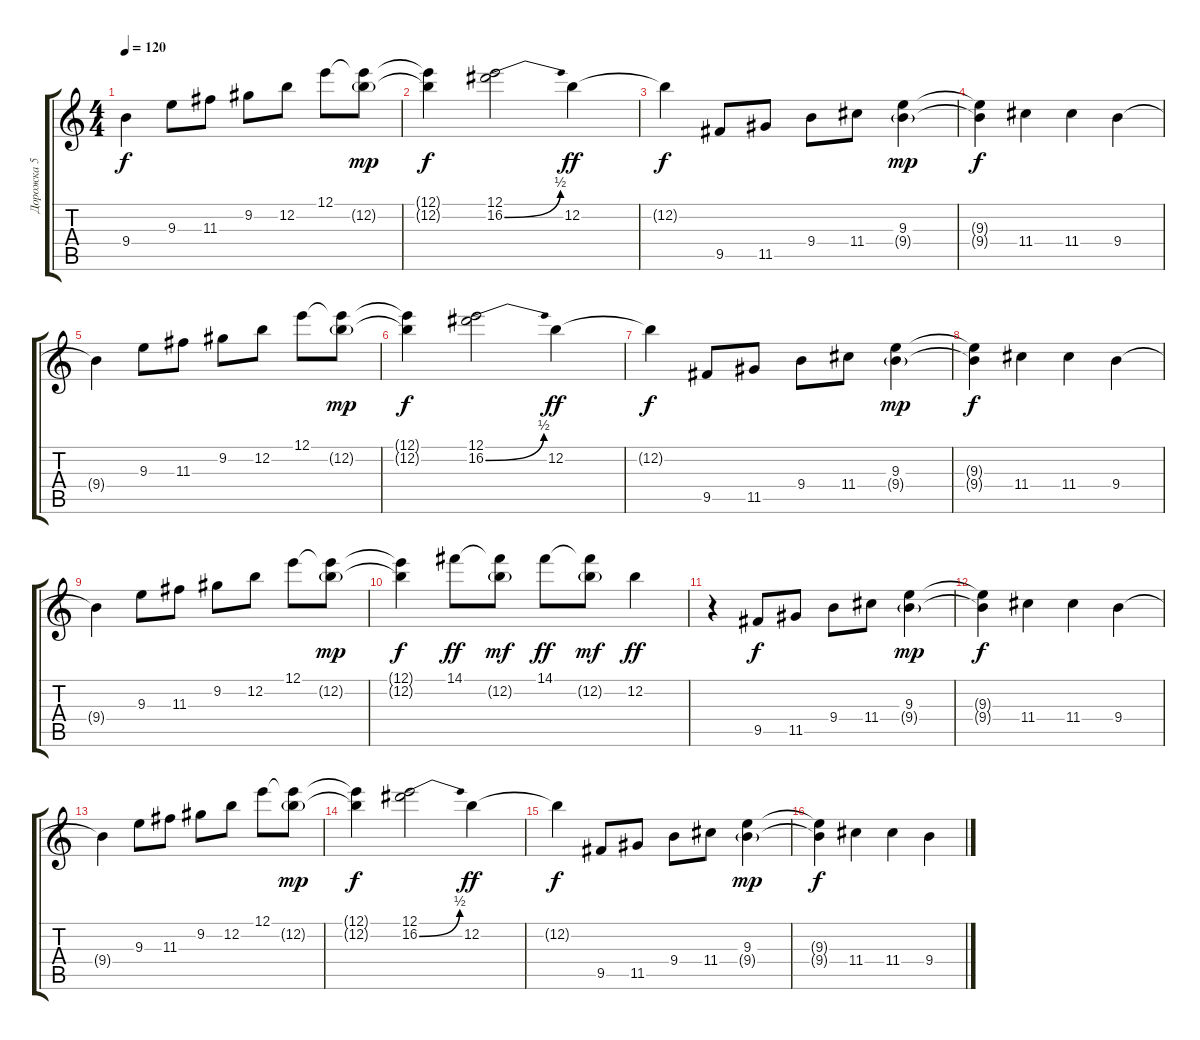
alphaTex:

\track ("Дорожка 5" "Дорожка 5") {instrument overdrivenguitar}
\staff {score tabs}
\tuning (E4 B3 G3 D3 A2 E2) {hide}
\ts (4 4)
\tempo 120
\clef g2
\ks c
9.4{t}.4{dy f} 9.3.8 11.3.8 9.2.8 12.2.8 12.1.8 (12.1{t} 12.2{g}).8{dy mp} |
(12.1{t} 12.2{t}).4{dy f} (12.1 16.2{be (bend 0 0 60 2)}).2 12.2.4{dy ff} |
12.2{t}.4{dy f} 9.5.8 11.5.8 9.4.8 11.4.8 (9.3 9.4{g}).4{dy mp} |
(9.3{t} 9.4{t}).4{dy f} 11.4.4 11.4.4 9.4.4 |
9.4{t}.4 9.3.8 11.3.8 9.2.8 12.2.8 12.1.8 (12.1{t} 12.2{g}).8{dy mp} |
(12.1{t} 12.2{t}).4{dy f} (12.1 16.2{be (bend 0 0 60 2)}).2 12.2.4{dy ff} |
12.2{t}.4{dy f} 9.5.8 11.5.8 9.4.8 11.4.8 (9.3 9.4{g}).4{dy mp} |
(9.3{t} 9.4{t}).4{dy f} 11.4.4 11.4.4 9.4.4 |
9.4{t}.4 9.3.8 11.3.8 9.2.8 12.2.8 12.1.8 (12.1{t} 12.2{g}).8{dy mp} |
(12.1{t} 12.2{t}).4{dy f} 14.1.8{dy ff} (14.1{t} 12.2{g}).8{dy mf} 14.1.8{dy ff} (14.1{t} 12.2{g}).8{dy mf} 12.2.4{dy ff} |
r.4 9.5.8{dy f} 11.5.8 9.4.8 11.4.8 (9.3 9.4{g}).4{dy mp} |
(9.3{t} 9.4{t}).4{dy f} 11.4.4 11.4.4 9.4.4 |
9.4{t}.4 9.3.8 11.3.8 9.2.8 12.2.8 12.1.8 (12.1{t} 12.2{g}).8{dy mp} |
(12.1{t} 12.2{t}).4{dy f} (12.1 16.2{be (bend 0 0 60 2)}).2 12.2.4{dy ff} |
12.2{t}.4{dy f} 9.5.8 11.5.8 9.4.8 11.4.8 (9.3 9.4{g}).4{dy mp} |
(9.3{t} 9.4{t}).4{dy f} 11.4.4 11.4.4 9.4.4
